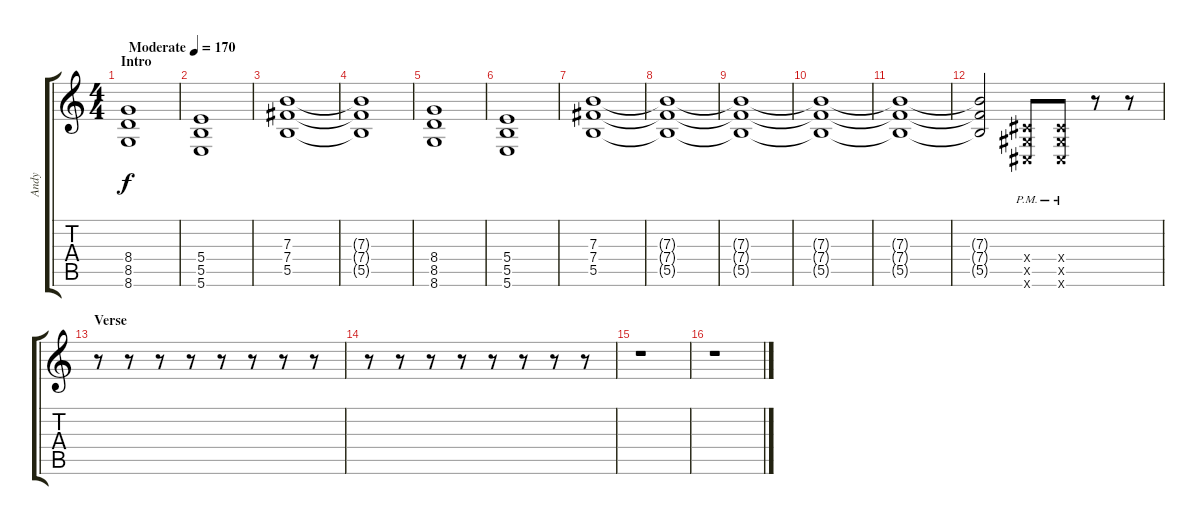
\track ("Andy" "Andy") {instrument overdrivenguitar}
\staff {score tabs}
\tuning (Db4 Ab3 E3 B2 Gb2 B1) {hide}
\ts (4 4)
\section ("" "Intro")
\tempo (170 "Moderate")
\clef g2
\ks c
(8.4 8.5 8.6).1{dy f instrument overdrivenguitar} |
(5.4 5.5 5.6).1 |
(7.3 7.4 5.5).1 |
(7.3{t} 7.4{t} 5.5{t}).1 |
(8.4 8.5 8.6).1 |
(5.4 5.5 5.6).1 |
(7.3 7.4 5.5).1 |
(7.3{t} 7.4{t} 5.5{t}).1 |
(7.3{t} 7.4{t} 5.5{t}).1 |
(7.3{t} 7.4{t} 5.5{t}).1 |
(7.3{t} 7.4{t} 5.5{t}).1 |
(7.3{t} 7.4{t} 5.5{t}).2 (2.4{pm x} 2.5{pm x} 2.6{pm x}).8 (2.4{pm x} 2.5{pm x} 2.6{pm x}).8 r.8 r.8 |
\section ("" "Verse")
r.8 r.8 r.8 r.8 r.8 r.8 r.8 r.8 |
r.8 r.8 r.8 r.8 r.8 r.8 r.8 r.8 |
r.1 |
r.1
